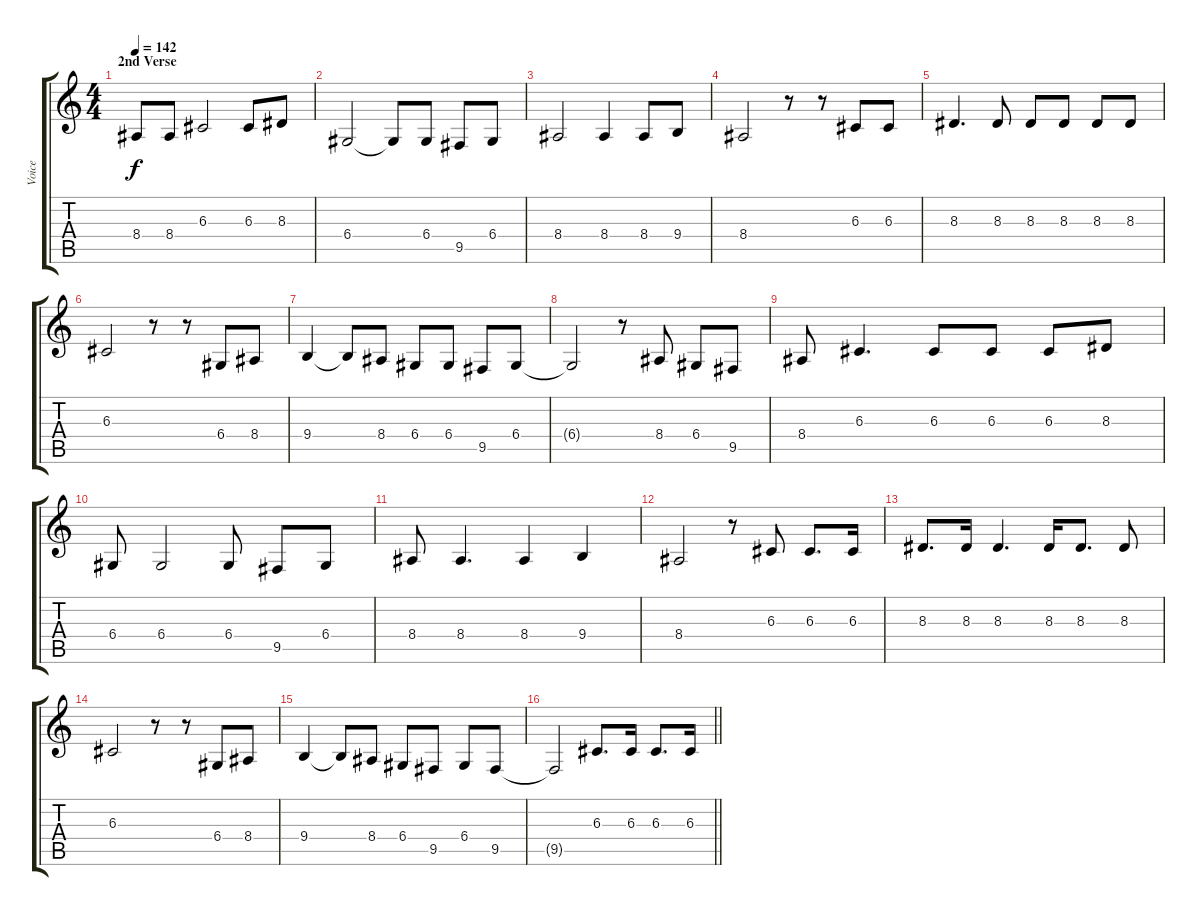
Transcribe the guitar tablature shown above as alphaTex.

\track ("Voice" "Voice") {instrument trumpet}
\staff {score tabs}
\tuning (E4 B3 G3 D3 A2 E2) {hide}
\ts (4 4)
\section ("" "2nd Verse")
\tempo 142
\clef g2
\ks c
8.4.8{dy f} 8.4.8 6.3.2 6.3.8 8.3.8 |
6.4.2 6.4{t}.8 6.4.8 9.5.8 6.4.8 |
8.4.2 8.4.4 8.4.8 9.4.8 |
8.4.2 r.8 r.8 6.3.8 6.3.8 |
8.3.4{d} 8.3.8 8.3.8 8.3.8 8.3.8 8.3.8 |
6.3.2 r.8 r.8 6.4.8 8.4.8 |
9.4.4 9.4{t}.8 8.4.8 6.4.8 6.4.8 9.5.8 6.4.8 |
6.4{t}.2 r.8 8.4.8 6.4.8 9.5.8 |
8.4.8 6.3.4{d} 6.3.8 6.3.8 6.3.8 8.3.8 |
6.4.8 6.4.2 6.4.8 9.5.8 6.4.8 |
8.4.8 8.4.4{d} 8.4.4 9.4.4 |
8.4.2 r.8 6.3.8 6.3.8{d} 6.3.16 |
8.3.8{d} 8.3.16 8.3.4{d} 8.3.16 8.3.8{d} 8.3.8 |
6.3.2 r.8 r.8 6.4.8 8.4.8 |
9.4.4 9.4{t}.8 8.4.8 6.4.8 9.5.8 6.4.8 9.5.8 |
\barLineRight lightlight
9.5{t}.2 6.3.8{d} 6.3.16 6.3.8{d} 6.3.16
